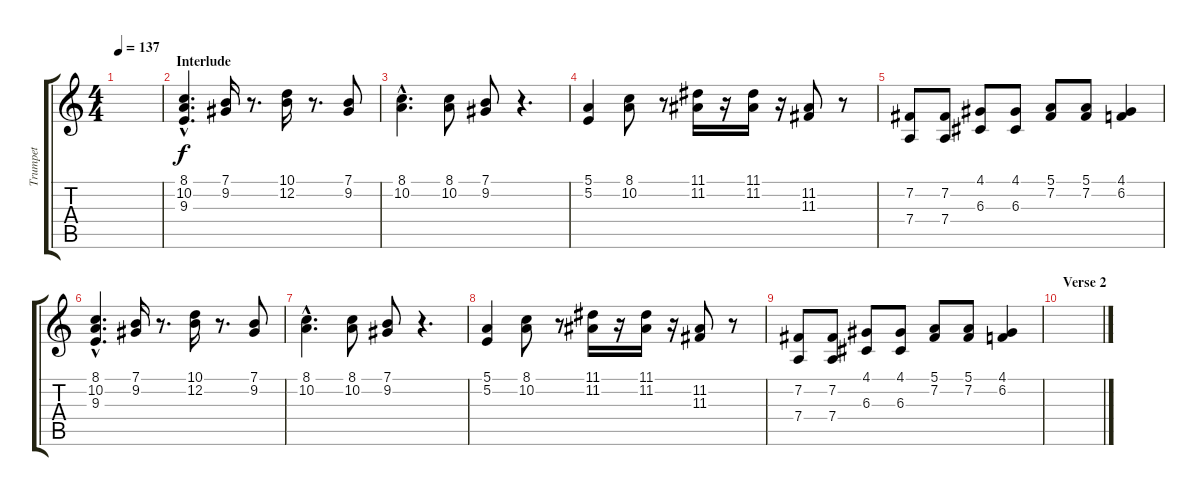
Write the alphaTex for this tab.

\track ("Trumpet" "Trumpet") {instrument trumpet}
\staff {score tabs}
\tuning (E4 B3 G3 D3 A2 E2) {hide}
\ts (4 4)
\tempo 137
\clef g2
\ks c
|
\section ("" "Interlude")
(8.1{hac} 10.2{hac} 9.3{hac}).4{d} (7.1 9.2).16 r.8{d} (10.1 12.2).16 r.8{d} (7.1 9.2).8 |
(8.1{hac} 10.2{hac}).4{d} (8.1 10.2).8 (7.1 9.2).8 r.4{d} |
(5.1 5.2).4 (8.1 10.2).8 r.8 (11.1 11.2).16 r.16 (11.1 11.2).16 r.16 (11.2 11.3).8 r.8 |
(7.2 7.4).8 (7.2 7.4).8 (4.1 6.3).8 (4.1 6.3).8 (5.1 7.2).8 (5.1 7.2).8 (4.1 6.2).4 |
(8.1{hac} 10.2{hac} 9.3{hac}).4{d} (7.1 9.2).16 r.8{d} (10.1 12.2).16 r.8{d} (7.1 9.2).8 |
(8.1{hac} 10.2{hac}).4{d} (8.1 10.2).8 (7.1 9.2).8 r.4{d} |
(5.1 5.2).4 (8.1 10.2).8 r.8 (11.1 11.2).16 r.16 (11.1 11.2).16 r.16 (11.2 11.3).8 r.8 |
(7.2 7.4).8 (7.2 7.4).8 (4.1 6.3).8 (4.1 6.3).8 (5.1 7.2).8 (5.1 7.2).8 (4.1 6.2).4 |
\section ("" "Verse 2")
